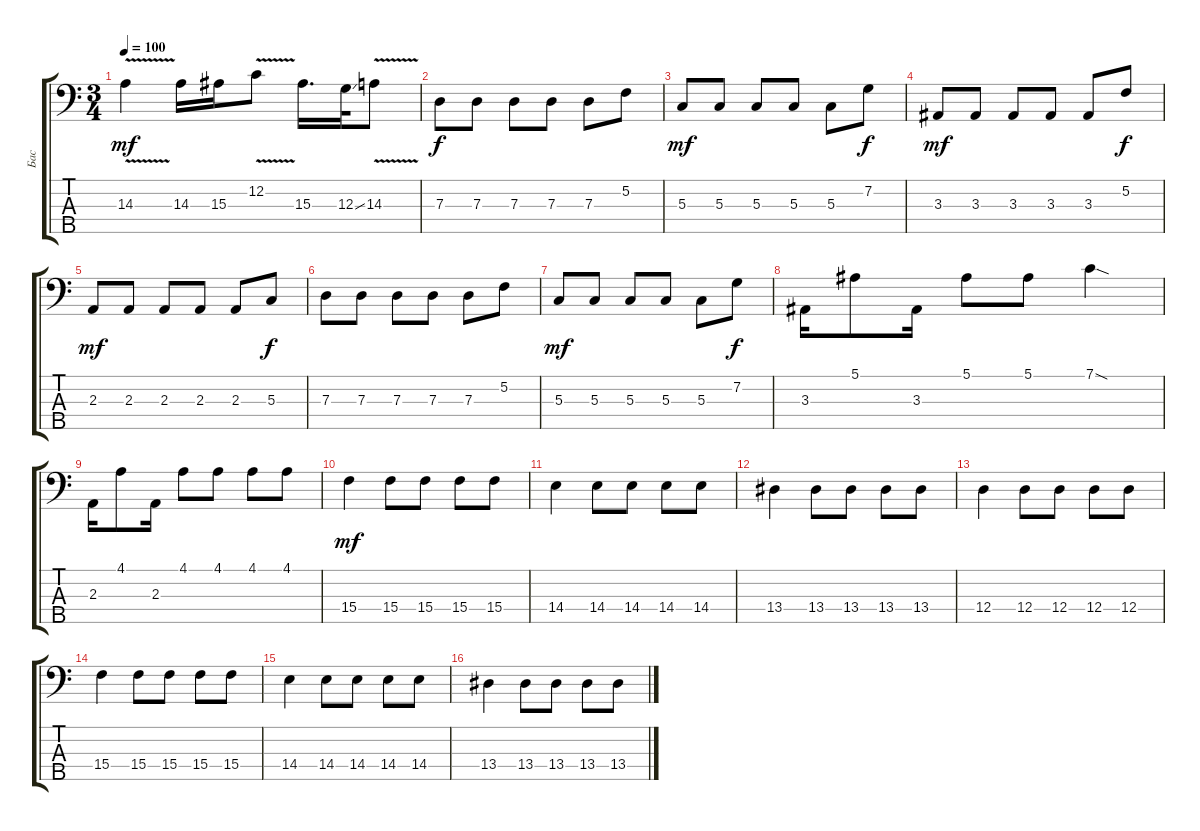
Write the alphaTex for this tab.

\track ("Бас" "Бас") {instrument electricbassfinger}
\staff {score tabs}
\tuning (F2 C2 G1 D1 A0) {hide}
\ts (3 4)
\tempo 100
\clef f4
\ks c
14.3{v}.4{dy mf} 14.3.16 15.3.16 12.2{v}.8 15.3.16{d} 12.3{ss}.32 14.3{v}.8 |
7.3.8{dy f} 7.3.8 7.3.8 7.3.8 7.3.8 5.2.8 |
5.3.8{dy mf} 5.3.8 5.3.8 5.3.8 5.3.8 7.2.8{dy f} |
3.3.8{dy mf} 3.3.8 3.3.8 3.3.8 3.3.8 5.2.8{dy f} |
2.3.8{dy mf} 2.3.8 2.3.8 2.3.8 2.3.8 5.3.8{dy f} |
7.3.8 7.3.8 7.3.8 7.3.8 7.3.8 5.2.8 |
5.3.8{dy mf} 5.3.8 5.3.8 5.3.8 5.3.8 7.2.8{dy f} |
3.3.16 5.1.8 3.3.16 5.1.8 5.1.8 7.1{sod}.4 |
2.3.16 4.1.8 2.3.16 4.1.8 4.1.8 4.1.8 4.1.8 |
15.4.4{dy mf} 15.4.8 15.4.8 15.4.8 15.4.8 |
14.4.4 14.4.8 14.4.8 14.4.8 14.4.8 |
13.4.4 13.4.8 13.4.8 13.4.8 13.4.8 |
12.4.4 12.4.8 12.4.8 12.4.8 12.4.8 |
15.4.4 15.4.8 15.4.8 15.4.8 15.4.8 |
14.4.4 14.4.8 14.4.8 14.4.8 14.4.8 |
13.4.4 13.4.8 13.4.8 13.4.8 13.4.8
